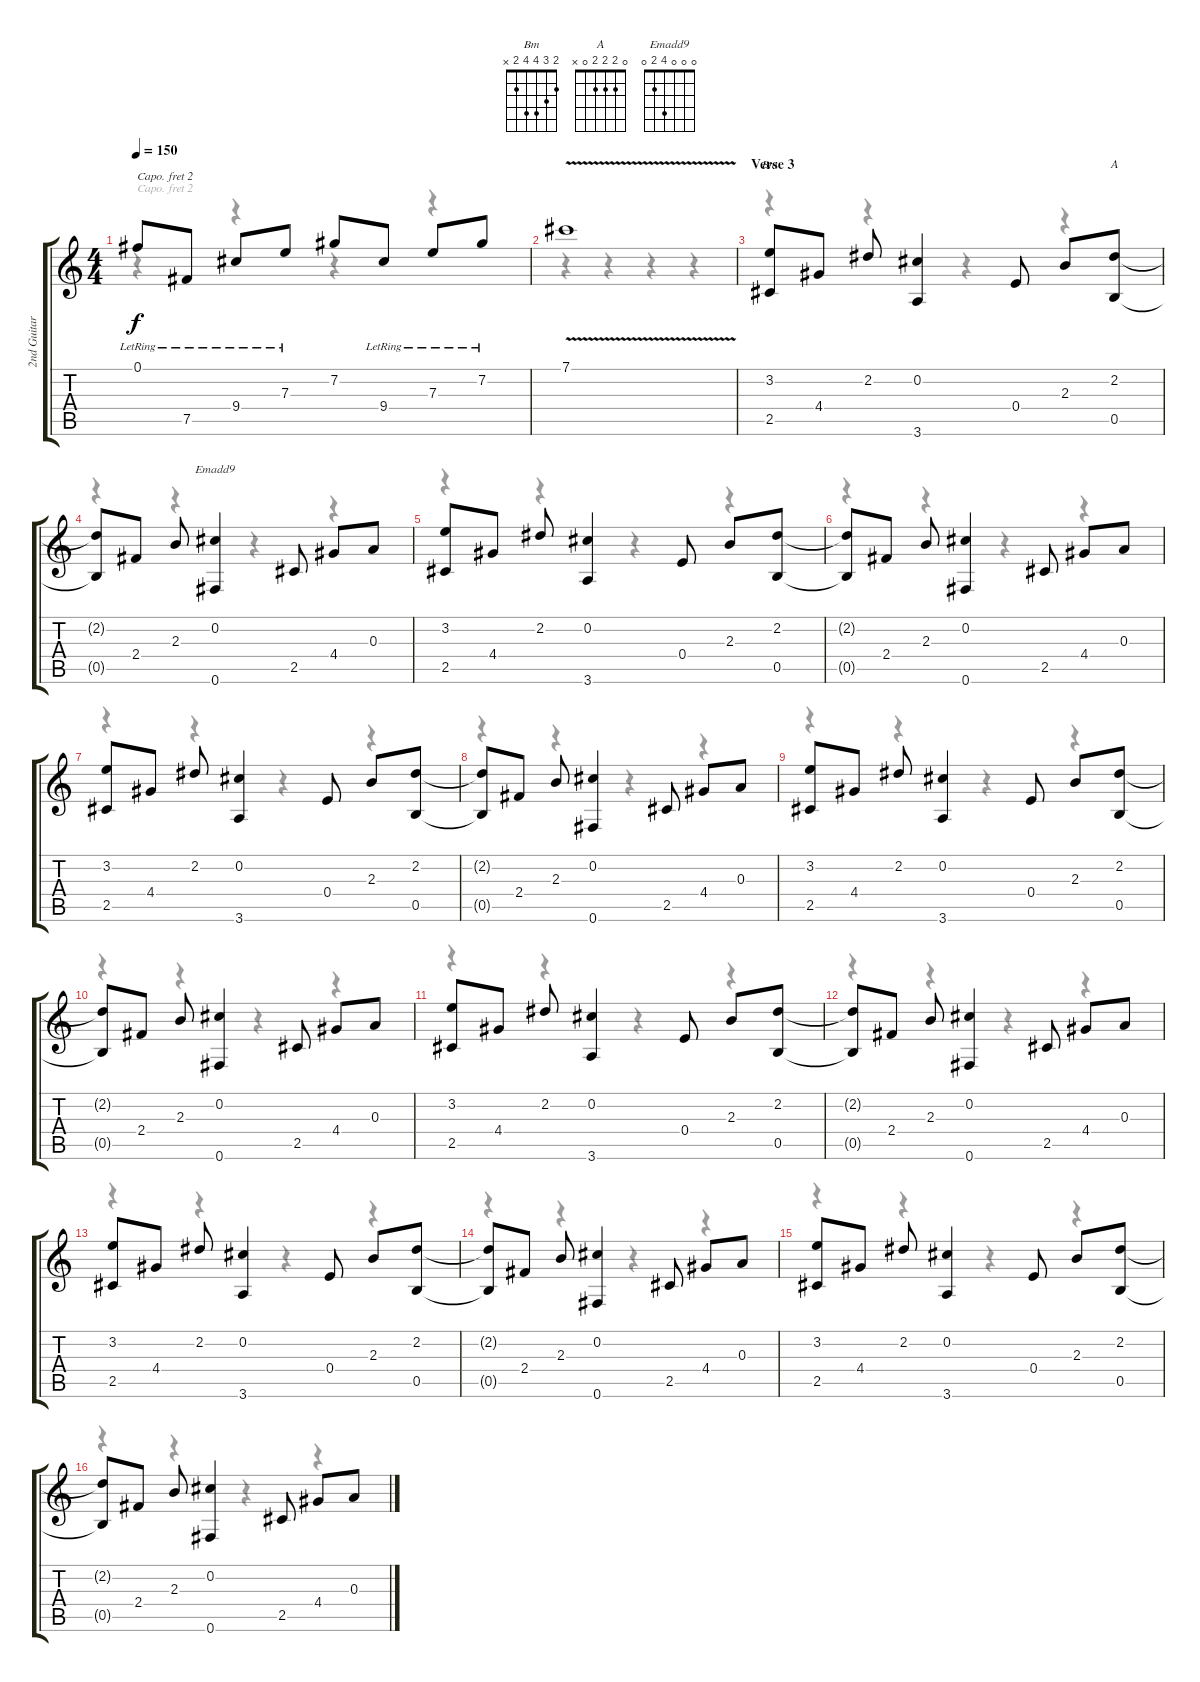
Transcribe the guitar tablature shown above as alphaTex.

\track ("2nd Guitar" "2nd Guitar") {instrument electricguitarjazz}
\staff {score tabs}
\capo 2
\tuning (E4 B3 G3 D3 A2 E2) {hide}
\chord ("Bm" 2 3 4 4 2 x)
\chord ("A" 0 2 2 2 0 x)
\chord ("Emadd9" 0 0 0 4 2 0)
\voice
\ts (4 4)
\tempo 150
\clef g2
\ks c
0.1{lr}.8{dy f} 7.5{lr}.8 9.4{lr}.8 7.3{lr}.8 7.2.8 9.4{lr}.8 7.3{lr}.8 7.2{lr}.8 |
7.1{v}.1 |
\section ("" "Verse 3")
(3.2 2.5).8{ch "Bm"} 4.4.8 2.2.8 (0.2 3.6).4 0.4.8 2.3.8 (2.2 0.5).8{ch "A"} |
(2.2{t} 0.5{t}).8 2.4.8 2.3.8 (0.2 0.6).4{ch "Emadd9"} 2.5.8 4.4.8 0.3.8 |
(3.2 2.5).8 4.4.8 2.2.8 (0.2 3.6).4 0.4.8 2.3.8 (2.2 0.5).8 |
(2.2{t} 0.5{t}).8 2.4.8 2.3.8 (0.2 0.6).4 2.5.8 4.4.8 0.3.8 |
(3.2 2.5).8 4.4.8 2.2.8 (0.2 3.6).4 0.4.8 2.3.8 (2.2 0.5).8 |
(2.2{t} 0.5{t}).8 2.4.8 2.3.8 (0.2 0.6).4 2.5.8 4.4.8 0.3.8 |
(3.2 2.5).8 4.4.8 2.2.8 (0.2 3.6).4 0.4.8 2.3.8 (2.2 0.5).8 |
(2.2{t} 0.5{t}).8 2.4.8 2.3.8 (0.2 0.6).4 2.5.8 4.4.8 0.3.8 |
(3.2 2.5).8 4.4.8 2.2.8 (0.2 3.6).4 0.4.8 2.3.8 (2.2 0.5).8 |
(2.2{t} 0.5{t}).8 2.4.8 2.3.8 (0.2 0.6).4 2.5.8 4.4.8 0.3.8 |
(3.2 2.5).8 4.4.8 2.2.8 (0.2 3.6).4 0.4.8 2.3.8 (2.2 0.5).8 |
(2.2{t} 0.5{t}).8 2.4.8 2.3.8 (0.2 0.6).4 2.5.8 4.4.8 0.3.8 |
(3.2 2.5).8 4.4.8 2.2.8 (0.2 3.6).4 0.4.8 2.3.8 (2.2 0.5).8 |
(2.2{t} 0.5{t}).8 2.4.8 2.3.8 (0.2 0.6).4 2.5.8 4.4.8 0.3.8
\voice
\clef g2
\ottava regular
\simile none
\ks c
r.4{dy f} r.4 r.4 r.4 |
r.4 r.4 r.4 r.4 |
r.4 r.4 r.4 r.4 |
r.4 r.4 r.4 r.4 |
r.4 r.4 r.4 r.4 |
r.4 r.4 r.4 r.4 |
r.4 r.4 r.4 r.4 |
r.4 r.4 r.4 r.4 |
r.4 r.4 r.4 r.4 |
r.4 r.4 r.4 r.4 |
r.4 r.4 r.4 r.4 |
r.4 r.4 r.4 r.4 |
r.4 r.4 r.4 r.4 |
r.4 r.4 r.4 r.4 |
r.4 r.4 r.4 r.4 |
r.4 r.4 r.4 r.4
